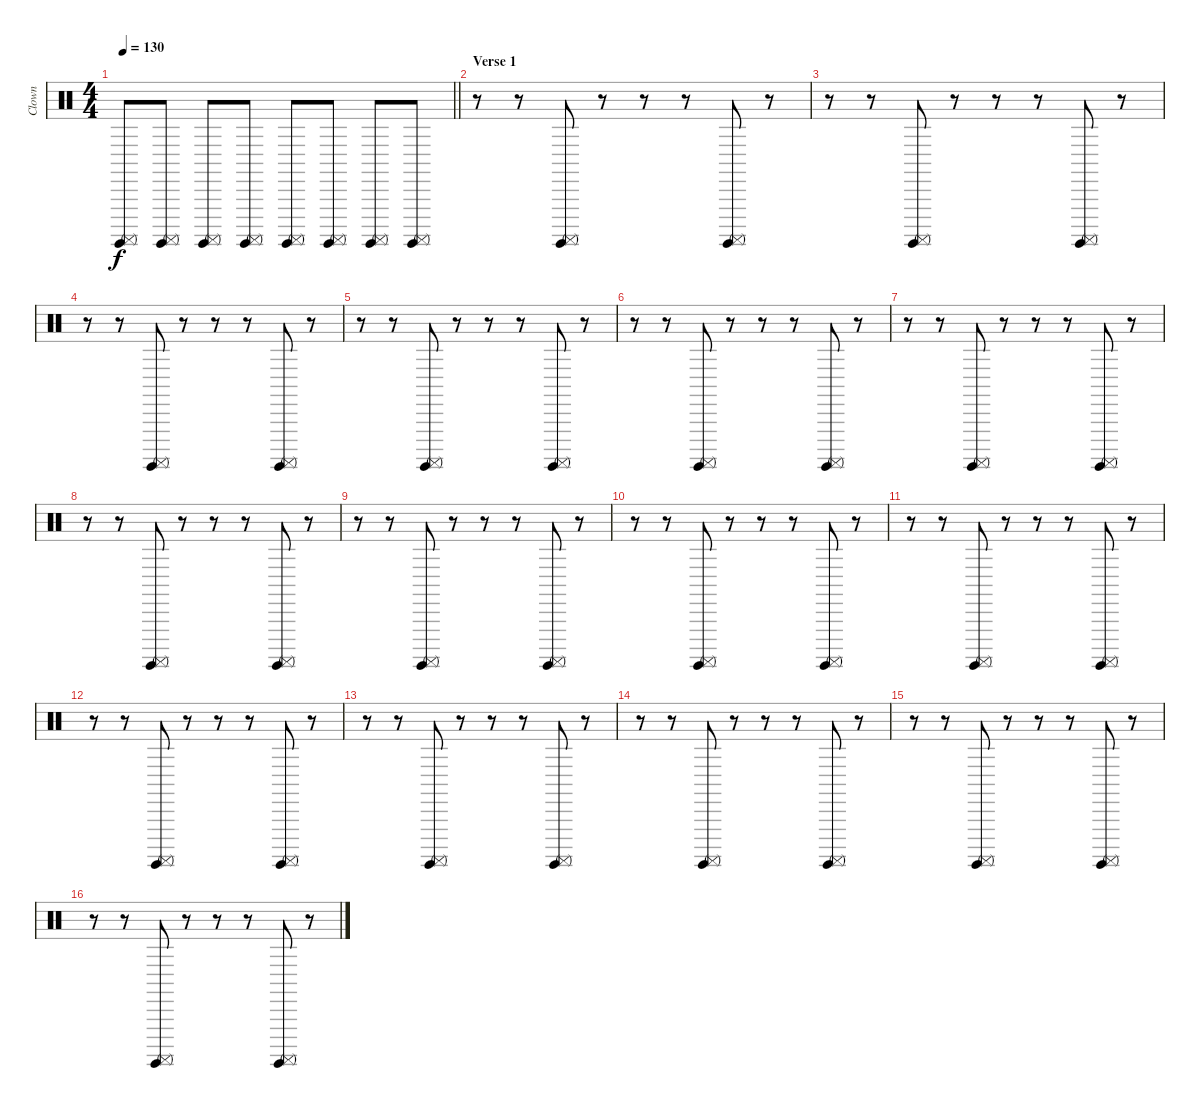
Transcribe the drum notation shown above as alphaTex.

\track ("Clown" "Clown") {instrument percussion}
\staff {score}
\articulation defaults
\ts (4 4)
\tempo 130
\clef neutral
\barLineRight lightlight
\ks c
("Surdo (mute)" "Surdo (hit)").8{dy f} ("Surdo (mute)" "Surdo (hit)").8 ("Surdo (mute)" "Surdo (hit)").8 ("Surdo (mute)" "Surdo (hit)").8 ("Surdo (mute)" "Surdo (hit)").8 ("Surdo (mute)" "Surdo (hit)").8 ("Surdo (mute)" "Surdo (hit)").8 ("Surdo (mute)" "Surdo (hit)").8 |
\section ("" "Verse 1")
r.8 r.8 ("Surdo (mute)" "Surdo (hit)").8 r.8 r.8 r.8 ("Surdo (mute)" "Surdo (hit)").8 r.8 |
r.8 r.8 ("Surdo (mute)" "Surdo (hit)").8 r.8 r.8 r.8 ("Surdo (mute)" "Surdo (hit)").8 r.8 |
r.8 r.8 ("Surdo (mute)" "Surdo (hit)").8 r.8 r.8 r.8 ("Surdo (mute)" "Surdo (hit)").8 r.8 |
r.8 r.8 ("Surdo (mute)" "Surdo (hit)").8 r.8 r.8 r.8 ("Surdo (mute)" "Surdo (hit)").8 r.8 |
r.8 r.8 ("Surdo (mute)" "Surdo (hit)").8 r.8 r.8 r.8 ("Surdo (mute)" "Surdo (hit)").8 r.8 |
r.8 r.8 ("Surdo (mute)" "Surdo (hit)").8 r.8 r.8 r.8 ("Surdo (mute)" "Surdo (hit)").8 r.8 |
r.8 r.8 ("Surdo (mute)" "Surdo (hit)").8 r.8 r.8 r.8 ("Surdo (mute)" "Surdo (hit)").8 r.8 |
r.8 r.8 ("Surdo (mute)" "Surdo (hit)").8 r.8 r.8 r.8 ("Surdo (mute)" "Surdo (hit)").8 r.8 |
r.8 r.8 ("Surdo (mute)" "Surdo (hit)").8 r.8 r.8 r.8 ("Surdo (mute)" "Surdo (hit)").8 r.8 |
r.8 r.8 ("Surdo (mute)" "Surdo (hit)").8 r.8 r.8 r.8 ("Surdo (mute)" "Surdo (hit)").8 r.8 |
r.8 r.8 ("Surdo (mute)" "Surdo (hit)").8 r.8 r.8 r.8 ("Surdo (mute)" "Surdo (hit)").8 r.8 |
r.8 r.8 ("Surdo (mute)" "Surdo (hit)").8 r.8 r.8 r.8 ("Surdo (mute)" "Surdo (hit)").8 r.8 |
r.8 r.8 ("Surdo (mute)" "Surdo (hit)").8 r.8 r.8 r.8 ("Surdo (mute)" "Surdo (hit)").8 r.8 |
r.8 r.8 ("Surdo (mute)" "Surdo (hit)").8 r.8 r.8 r.8 ("Surdo (mute)" "Surdo (hit)").8 r.8 |
r.8 r.8 ("Surdo (mute)" "Surdo (hit)").8 r.8 r.8 r.8 ("Surdo (mute)" "Surdo (hit)").8 r.8
